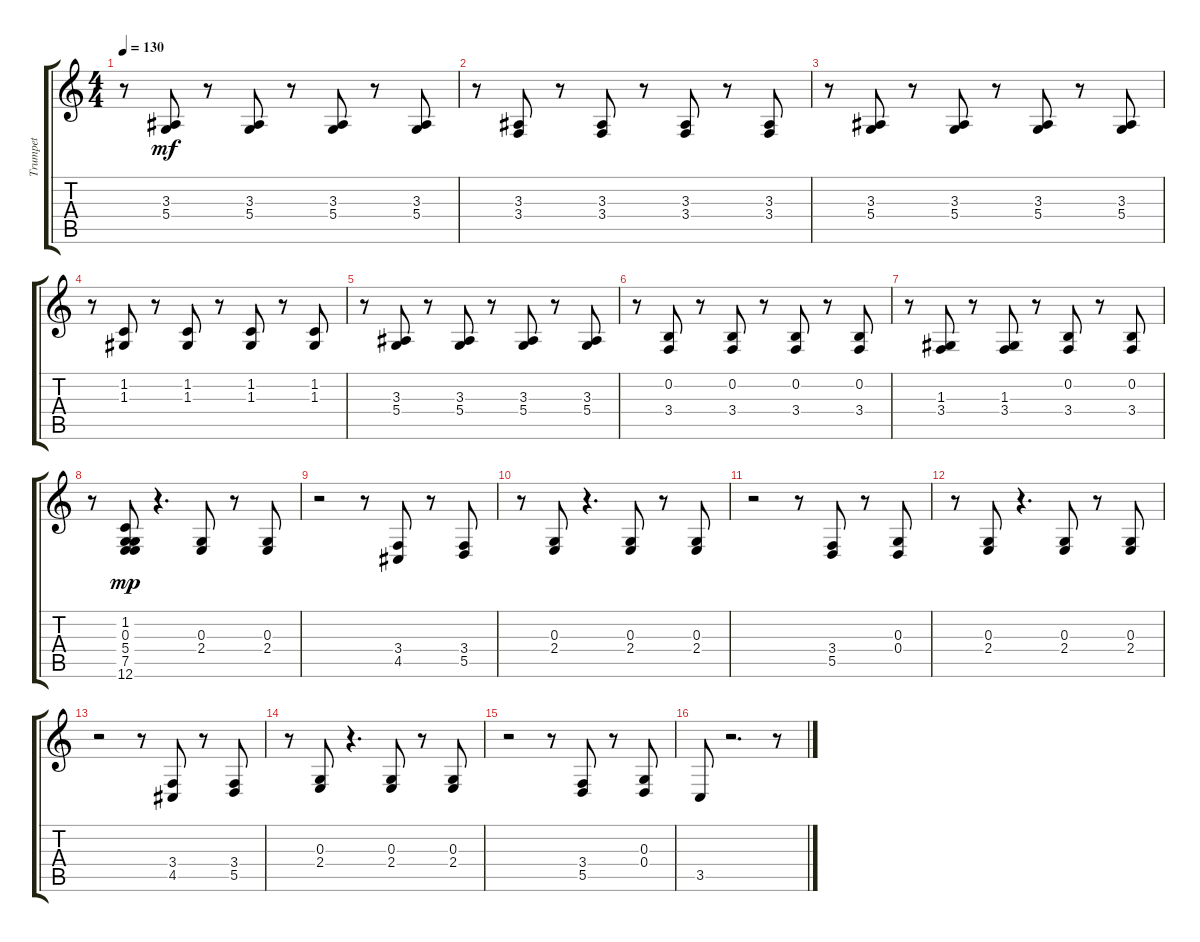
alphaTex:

\track ("Trumpet" "Trumpet") {instrument trumpet}
\staff {score tabs}
\tuning (E4 B3 G3 D3 A2 E2) {hide}
\ts (4 4)
\tempo 130
\clef g2
\ks c
r.8{dy mf} (3.3 5.4).8 r.8 (3.3 5.4).8 r.8 (3.3 5.4).8 r.8 (3.3 5.4).8 |
r.8 (3.3 3.4).8 r.8 (3.3 3.4).8 r.8 (3.3 3.4).8 r.8 (3.3 3.4).8 |
r.8 (3.3 5.4).8 r.8 (3.3 5.4).8 r.8 (3.3 5.4).8 r.8 (3.3 5.4).8 |
r.8 (1.2 1.3).8 r.8 (1.2 1.3).8 r.8 (1.2 1.3).8 r.8 (1.2 1.3).8 |
r.8 (3.3 5.4).8 r.8 (3.3 5.4).8 r.8 (3.3 5.4).8 r.8 (3.3 5.4).8 |
r.8 (0.2 3.4).8 r.8 (0.2 3.4).8 r.8 (0.2 3.4).8 r.8 (0.2 3.4).8 |
r.8 (1.3 3.4).8 r.8 (1.3 3.4).8 r.8 (0.2 3.4).8 r.8 (0.2 3.4).8 |
r.8 (1.2 0.3 5.4 7.5 12.6).8{dy mp} r.4{d} (0.3 2.4).8 r.8 (0.3 2.4).8 |
r.2 r.8 (3.4 4.5).8 r.8 (3.4 5.5).8 |
r.8 (0.3 2.4).8 r.4{d} (0.3 2.4).8 r.8 (0.3 2.4).8 |
r.2 r.8 (3.4 5.5).8 r.8 (0.3 0.4).8 |
r.8 (0.3 2.4).8 r.4{d} (0.3 2.4).8 r.8 (0.3 2.4).8 |
r.2 r.8 (3.4 4.5).8 r.8 (3.4 5.5).8 |
r.8 (0.3 2.4).8 r.4{d} (0.3 2.4).8 r.8 (0.3 2.4).8 |
r.2 r.8 (3.4 5.5).8 r.8 (0.3 0.4).8 |
3.5.8 r.2{d} r.8
